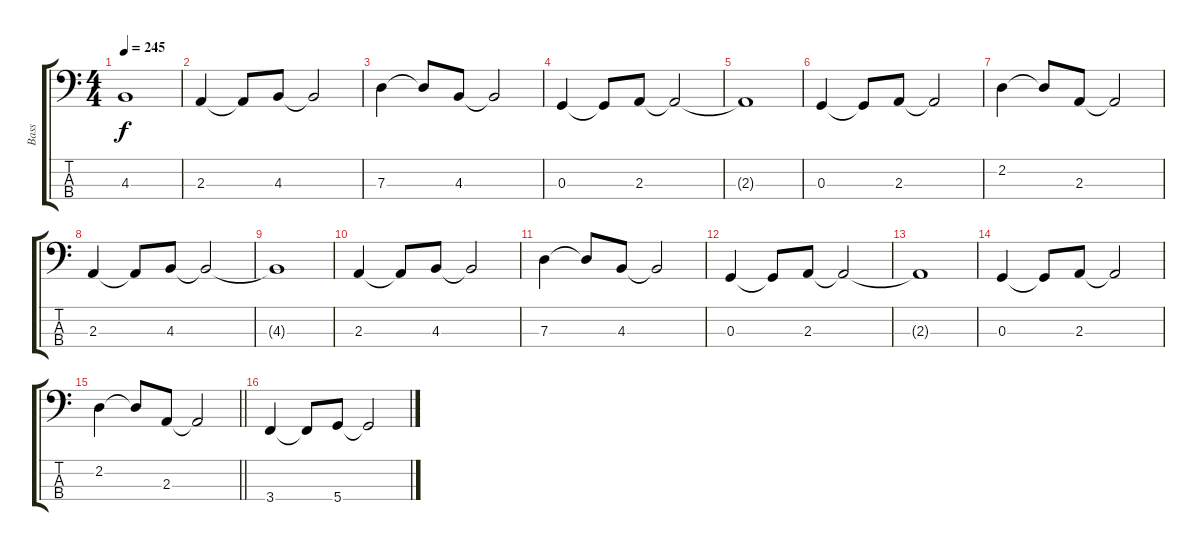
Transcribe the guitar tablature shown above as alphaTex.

\track ("Bass" "Bass") {instrument electricbassfinger}
\staff {score tabs}
\tuning (F2 C2 G1 D1) {hide}
\ts (4 4)
\tempo 245
\clef f4
\ks c
4.3{t}.1{dy f} |
2.3.4 2.3{t}.8 4.3.8 4.3{t}.2 |
7.3.4 7.3{t}.8 4.3.8 4.3{t}.2 |
0.3.4 0.3{t}.8 2.3.8 2.3{t}.2 |
2.3{t}.1 |
0.3.4 0.3{t}.8 2.3.8 2.3{t}.2 |
2.2.4 2.2{t}.8 2.3.8 2.3{t}.2 |
2.3.4 2.3{t}.8 4.3.8 4.3{t}.2 |
4.3{t}.1 |
2.3.4 2.3{t}.8 4.3.8 4.3{t}.2 |
7.3.4 7.3{t}.8 4.3.8 4.3{t}.2 |
0.3.4 0.3{t}.8 2.3.8 2.3{t}.2 |
2.3{t}.1 |
0.3.4 0.3{t}.8 2.3.8 2.3{t}.2 |
\barLineRight lightlight
2.2.4 2.2{t}.8 2.3.8 2.3{t}.2 |
3.4.4 3.4{t}.8 5.4.8 5.4{t}.2
